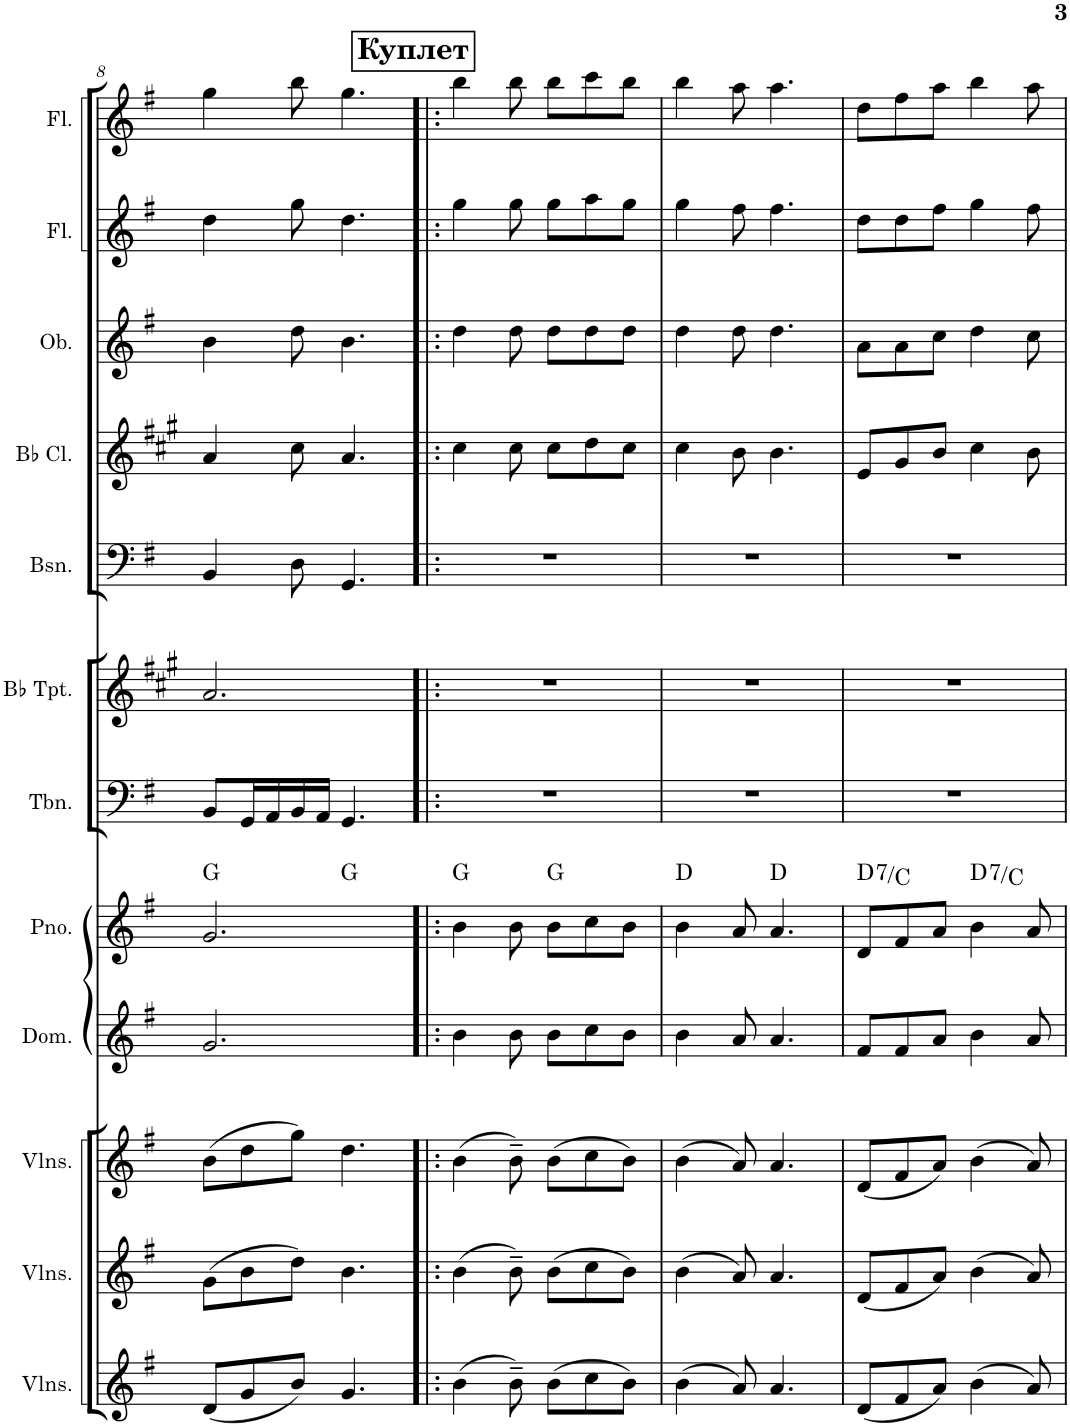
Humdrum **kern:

**kern	**kern	**kern	**kern	**kern	**harte	**kern	**kern	**kern	**kern	**kern	**kern	**kern
*part12	*part11	*part10	*part9	*part8	*part8	*part7	*part6	*part5	*part4	*part3	*part2	*part1
*staff12	*staff11	*staff10	*staff9	*staff8	*	*staff7	*staff6	*staff5	*staff4	*staff3	*staff2	*staff1
*I"Violins	*I"Violins	*I"Violins	*I"Domra	*I"Piano	*	*I"Trombone	*I"Bb Trumpet	*I"Bassoon	*I"Bb Clarinet	*I"Oboe	*I"Flute	*I"Flute
*I'Vlns.	*I'Vlns.	*I'Vlns.	*I'Dom.	*I'Pno.	*	*I'Tbn.	*I'Bb Tpt.	*I'Bsn.	*I'Bb Cl.	*I'Ob.	*I'Fl.	*I'Fl.
!!LO:PB:g=z
*clefG2	*clefG2	*clefG2	*clefG2	*clefG2	*	*clefF4	*clefG2	*clefF4	*clefG2	*clefG2	*clefG2	*clefG2
*	*	*	*	*	*	*	*Trd1c2	*	*Trd1c2	*	*	*
*k[f#]	*k[f#]	*k[f#]	*k[f#]	*k[f#]	*	*k[f#]	*k[f#c#g#]	*k[f#]	*k[f#c#g#]	*k[f#]	*k[f#]	*k[f#]
*M6/8	*M6/8	*M6/8	*M6/8	*M6/8	*	*M6/8	*M6/8	*M6/8	*M6/8	*M6/8	*M6/8	*M6/8
=8	=8	=8	=8	=8	=8	=8	=8	=8	=8	=8	=8	=8
*	*	*	*	*^	*	*	*	*	*	*	*	*
(8d/L	(8g\L	(8b\L	2.g/	2.g/	4.ryy	G:maj	8BB/L	2.a/	4BB/	4a/	4b\	4dd\	4gg\
8g/	8b\	8dd\	.	.	.	.	16GG/L	.	.	.	.	.	.
.	.	.	.	.	.	.	16AA/	.	.	.	.	.	.
8b/J)	8dd\J)	8gg\J)	.	.	.	.	16BB/	.	8D\	8cc#\	8dd\	8gg\	8bb\
.	.	.	.	.	.	.	16AA/JJ	.	.	.	.	.	.
4.g/	4.b\	4.dd\	.	.	4.ryy	G:maj	4.GG/	.	4.GG/	4.a/	4.b\	4.dd\	4.gg\
*	*	*	*	*v	*v	*	*	*	*	*	*	*	*
!!LO:REH:place=s1:a:B:cj:fs=14:t=Куплет
=9!|:	=9!|:	=9!|:	=9!|:	=9!|:	=9!|:	=9!|:	=9!|:	=9!|:	=9!|:	=9!|:	=9!|:	=9!|:
(4b\	(4b\	(4b\	4b\	4b\	G:maj	2.r	2.r	2.r	4cc#\	4dd\	4gg\	4bb\
8b~\)	8b~\)	8b~\)	8b\	8b\	.	.	.	.	8cc#\	8dd\	8gg\	8bb\
(8b\L	(8b\L	(8b\L	8b\L	8b\L	G:maj	.	.	.	8cc#\L	8dd\L	8gg\L	8bb\L
8cc\	8cc\	8cc\	8cc\	8cc\	.	.	.	.	8dd\	8dd\	8aa\	8ccc\
8b\J)	8b\J)	8b\J)	8b\J	8b\J	.	.	.	.	8cc#\J	8dd\J	8gg\J	8bb\J
=10	=10	=10	=10	=10	=10	=10	=10	=10	=10	=10	=10	=10
(4b\	(4b\	(4b\	4b\	4b\	D:maj	2.r	2.r	2.r	4cc#\	4dd\	4gg\	4bb\
8a/)	8a/)	8a/)	8a/	8a/	.	.	.	.	8b\	8dd\	8ff#\	8aa\
4.a/	4.a/	4.a/	4.a/	4.a/	D:maj	.	.	.	4.b\	4.dd\	4.ff#\	4.aa\
=11	=11	=11	=11	=11	=11	=11	=11	=11	=11	=11	=11	=11
!	!	!	!	!	!LO:H:kt=7	!	!	!	!	!	!	!
(8d/L	(8d/L	(8d/L	8f#/L	8d/L	D:7/b7	2.r	2.r	2.r	8e/L	8a\L	8dd\L	8dd\L
8f#/	8f#/	8f#/	8f#/	8f#/	.	.	.	.	8g#/	8a\	8dd\	8ff#\
8a/J)	8a/J)	8a/J)	8a/J	8a/J	.	.	.	.	8b/J	8cc\J	8ff#\J	8aa\J
!	!	!	!	!	!LO:H:kt=7	!	!	!	!	!	!	!
(4b\	(4b\	(4b\	4b\	4b\	D:7/b7	.	.	.	4cc#\	4dd\	4gg\	4bb\
8a/)	8a/)	8a/)	8a/	8a/	.	.	.	.	8b\	8cc\	8ff#\	8aa\
=	=	=	=	=	=	=	=	=	=	=	=	=
*-	*-	*-	*-	*-	*-	*-	*-	*-	*-	*-	*-	*-
